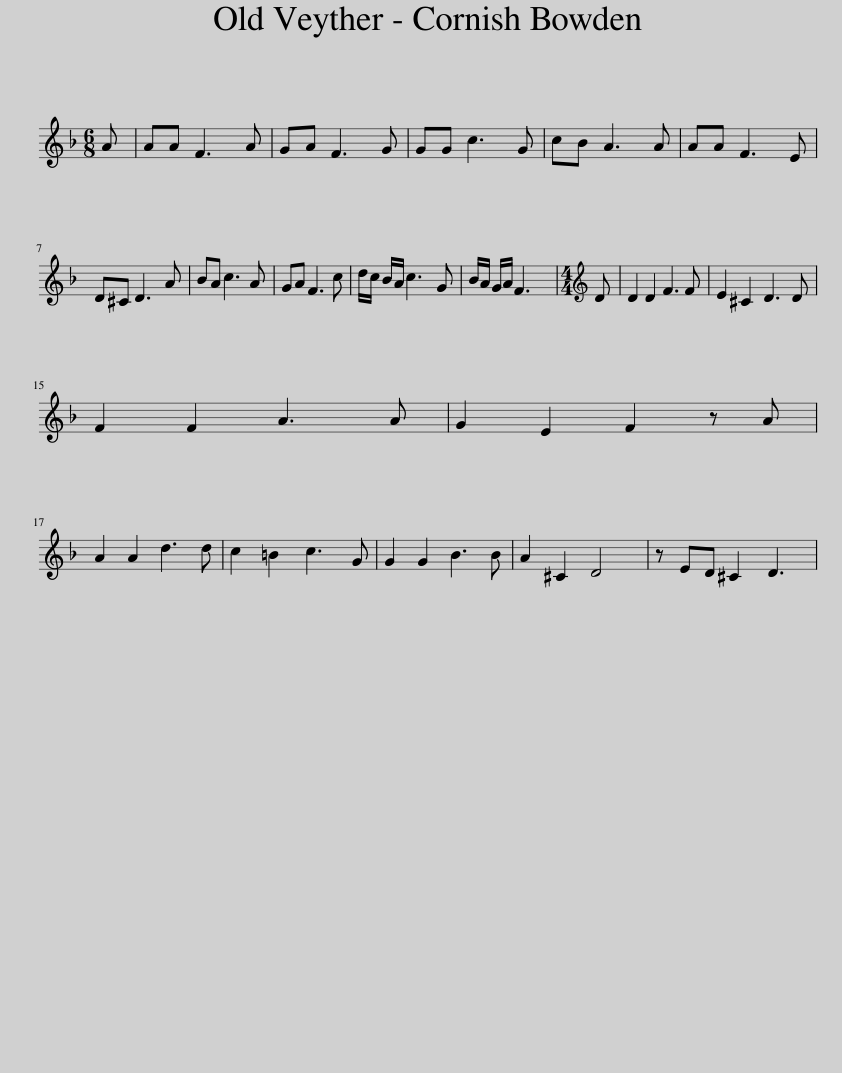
X:1
L:1/8
M:6/8
I:linebreak $
K:F
V:1 treble
V:1
 A | AA F3 A | GA F3 G | GG c3 G | cB A3 A | %5
 AA F3 E |$ D^C D3 A | BA c3 A | GA F3 c | d/c/ B/A/ c3 G | %10
 B/A/ G/A/ F3 x |[M:4/4][K:treble] D | D2 D2 F3 F | E2 ^C2 D3 D |$ F2 F2 A3 A | %15
 G2 E2 F2 z A |$ A2 A2 d3 d | c2 =B2 c3 G | G2 G2 B3 B | A2 ^C2 D4 | %20
 z ED ^C2 D3 | %21
